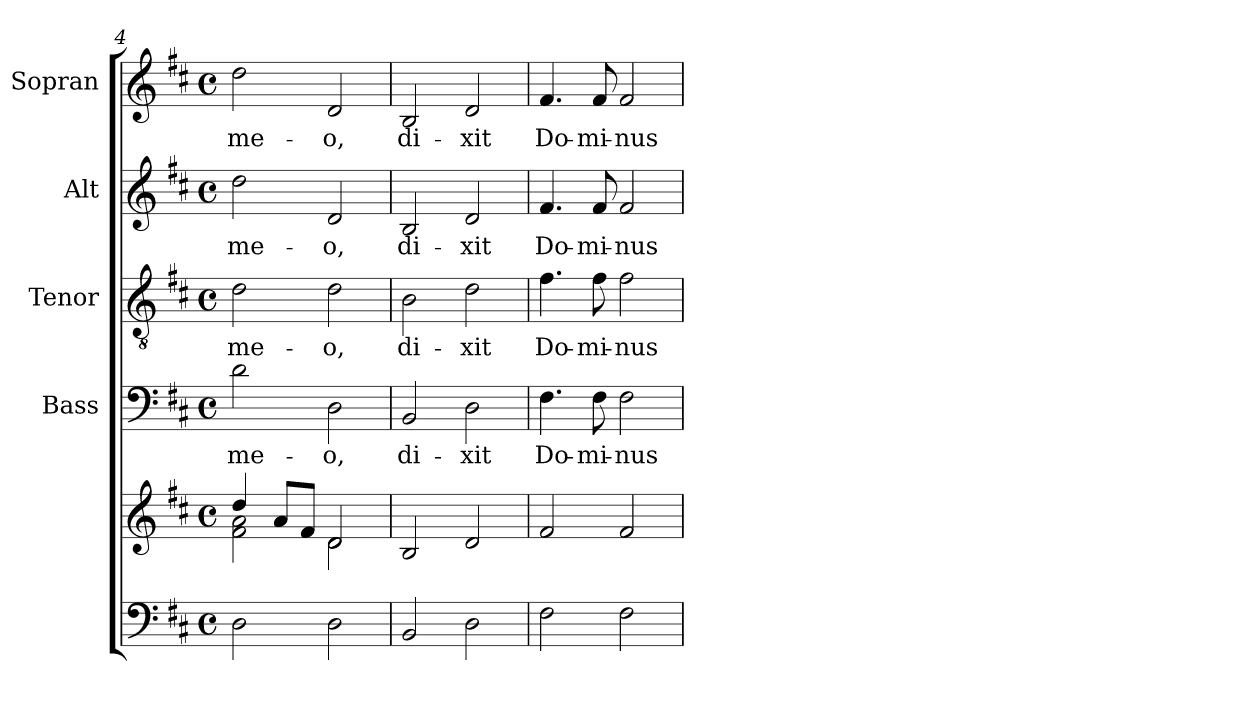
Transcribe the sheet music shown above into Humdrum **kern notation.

**kern	**kern	**kern	**text	**kern	**text	**kern	**text	**kern	**text
*part5	*part5	*part4	*part4	*part3	*part3	*part2	*part2	*part1	*part1
*staff6	*staff5	*staff4	*staff4	*staff3	*staff3	*staff2	*staff2	*staff1	*staff1
*	*	*I"Bass	*	*I"Tenor	*	*I"Alt	*	*I"Sopran	*
*	*	*I'B	*	*I'T	*	*I'A	*	*I'S	*
*clefF4	*clefG2	*clefF4	*	*clefGv2	*	*clefG2	*	*clefG2	*
*k[f#c#]	*k[f#c#]	*k[f#c#]	*	*k[f#c#]	*	*k[f#c#]	*	*k[f#c#]	*
*D:	*D:	*D:	*	*D:	*	*D:	*	*D:	*
*M4/4	*M4/4	*M4/4	*	*M4/4	*	*M4/4	*	*M4/4	*
*met(c)	*met(c)	*met(c)	*	*met(c)	*	*met(c)	*	*met(c)	*
=4	=4	=4	=4	=4	=4	=4	=4	=4	=4
*	*^	*	*	*	*	*	*	*	*
!	!	!	!	!LO:LY:b	!	!LO:LY:b	!	!LO:LY:b	!	!LO:LY:b
2D\	4dd/	2f#\ 2a\	2d\	me-	2d\	me-	2dd\	me-	2dd\	me-
.	8a/L	.	.	.	.	.	.	.	.	.
.	8f#/J	.	.	.	.	.	.	.	.	.
!	!	!	!	!LO:LY:b	!	!LO:LY:b	!	!LO:LY:b	!	!LO:LY:b
2D\	2d/	2d\	2D\	-o,	2d\	-o,	2d/	-o,	2d/	-o,
=5	=5	=5	=5	=5	=5	=5	=5	=5	=5	=5
!	!	!	!	!LO:LY:b	!	!LO:LY:b	!	!LO:LY:b	!	!LO:LY:b
*	*v	*v	*	*	*	*	*	*	*	*
2BB/	2B/	2BB/	di-	2B\	di-	2B/	di-	2B/	di-
!	!	!	!LO:LY:b	!	!LO:LY:b	!	!LO:LY:b	!	!LO:LY:b
2D\	2d/	2D\	-xit	2d\	-xit	2d/	-xit	2d/	-xit
=6	=6	=6	=6	=6	=6	=6	=6	=6	=6
!	!	!	!LO:LY:b	!	!LO:LY:b	!	!LO:LY:b	!	!LO:LY:b
2F#\	2f#/	4.F#\	Do-	4.f#\	Do-	4.f#/	Do-	4.f#/	Do-
!	!	!	!LO:LY:b	!	!LO:LY:b	!	!LO:LY:b	!	!LO:LY:b
.	.	8F#\	-mi-	8f#\	-mi-	8f#/	-mi-	8f#/	-mi-
!	!	!	!LO:LY:b	!	!LO:LY:b	!	!LO:LY:b	!	!LO:LY:b
2F#\	2f#/	2F#\	-nus	2f#\	-nus	2f#/	-nus	2f#/	-nus
=	=	=	=	=	=	=	=	=	=
*-	*-	*-	*-	*-	*-	*-	*-	*-	*-
